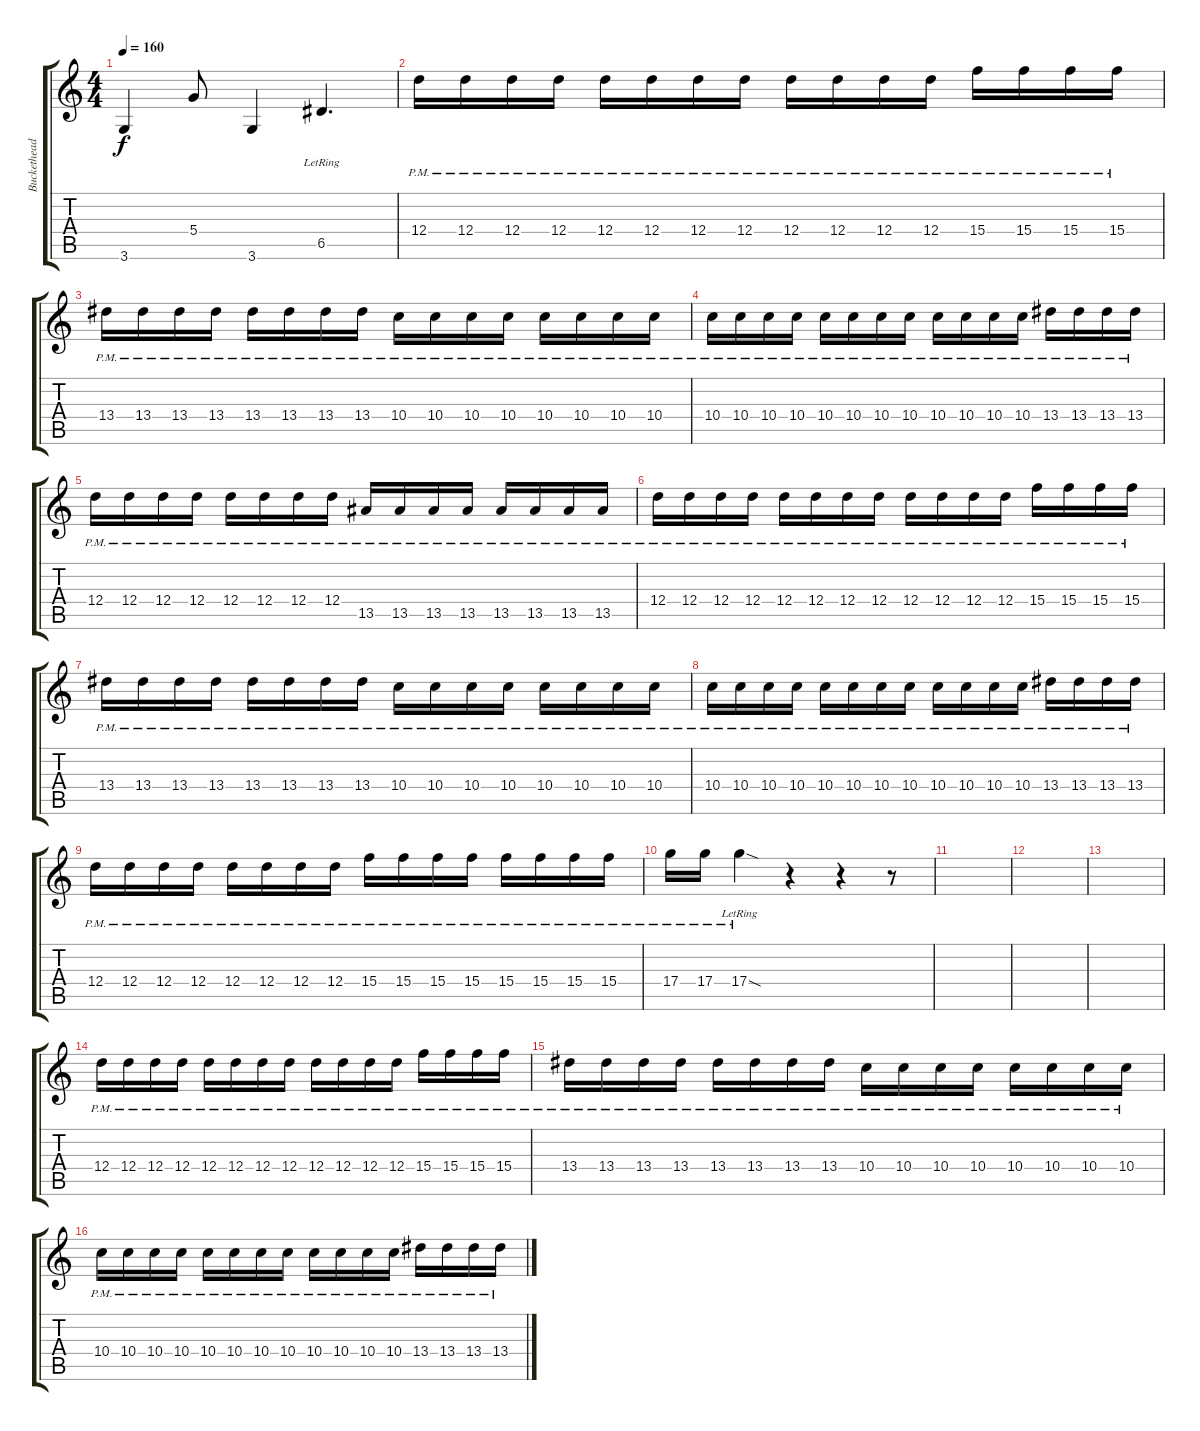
\track ("Buckethead" "Buckethead") {instrument distortionguitar}
\staff {score tabs}
\tuning (E4 B3 G3 D3 A2 E2) {hide}
\ts (4 4)
\tempo 160
\clef g2
\ks c
3.6.4{dy f} 5.4.8 3.6.4 6.5{lr}.4{d} |
12.4{pm}.16 12.4{pm}.16 12.4{pm}.16 12.4{pm}.16 12.4{pm}.16 12.4{pm}.16 12.4{pm}.16 12.4{pm}.16 12.4{pm}.16 12.4{pm}.16 12.4{pm}.16 12.4{pm}.16 15.4{pm}.16 15.4{pm}.16 15.4{pm}.16 15.4{pm}.16 |
13.4{pm}.16 13.4{pm}.16 13.4{pm}.16 13.4{pm}.16 13.4{pm}.16 13.4{pm}.16 13.4{pm}.16 13.4{pm}.16 10.4{pm}.16 10.4{pm}.16 10.4{pm}.16 10.4{pm}.16 10.4{pm}.16 10.4{pm}.16 10.4{pm}.16 10.4{pm}.16 |
10.4{pm}.16 10.4{pm}.16 10.4{pm}.16 10.4{pm}.16 10.4{pm}.16 10.4{pm}.16 10.4{pm}.16 10.4{pm}.16 10.4{pm}.16 10.4{pm}.16 10.4{pm}.16 10.4{pm}.16 13.4{pm}.16 13.4{pm}.16 13.4{pm}.16 13.4{pm}.16 |
12.4{pm}.16 12.4{pm}.16 12.4{pm}.16 12.4{pm}.16 12.4{pm}.16 12.4{pm}.16 12.4{pm}.16 12.4{pm}.16 13.5{pm}.16 13.5{pm}.16 13.5{pm}.16 13.5{pm}.16 13.5{pm}.16 13.5{pm}.16 13.5{pm}.16 13.5{pm}.16 |
12.4{pm}.16 12.4{pm}.16 12.4{pm}.16 12.4{pm}.16 12.4{pm}.16 12.4{pm}.16 12.4{pm}.16 12.4{pm}.16 12.4{pm}.16 12.4{pm}.16 12.4{pm}.16 12.4{pm}.16 15.4{pm}.16 15.4{pm}.16 15.4{pm}.16 15.4{pm}.16 |
13.4{pm}.16 13.4{pm}.16 13.4{pm}.16 13.4{pm}.16 13.4{pm}.16 13.4{pm}.16 13.4{pm}.16 13.4{pm}.16 10.4{pm}.16 10.4{pm}.16 10.4{pm}.16 10.4{pm}.16 10.4{pm}.16 10.4{pm}.16 10.4{pm}.16 10.4{pm}.16 |
10.4{pm}.16 10.4{pm}.16 10.4{pm}.16 10.4{pm}.16 10.4{pm}.16 10.4{pm}.16 10.4{pm}.16 10.4{pm}.16 10.4{pm}.16 10.4{pm}.16 10.4{pm}.16 10.4{pm}.16 13.4{pm}.16 13.4{pm}.16 13.4{pm}.16 13.4{pm}.16 |
12.4{pm}.16 12.4{pm}.16 12.4{pm}.16 12.4{pm}.16 12.4{pm}.16 12.4{pm}.16 12.4{pm}.16 12.4{pm}.16 15.4{pm}.16 15.4{pm}.16 15.4{pm}.16 15.4{pm}.16 15.4{pm}.16 15.4{pm}.16 15.4{pm}.16 15.4{pm}.16 |
17.4{pm}.16 17.4{pm}.16 17.4{sod pm lr}.4 r.4 r.4 r.8 |
|
|
|
12.4{pm}.16 12.4{pm}.16 12.4{pm}.16 12.4{pm}.16 12.4{pm}.16 12.4{pm}.16 12.4{pm}.16 12.4{pm}.16 12.4{pm}.16 12.4{pm}.16 12.4{pm}.16 12.4{pm}.16 15.4{pm}.16 15.4{pm}.16 15.4{pm}.16 15.4{pm}.16 |
13.4{pm}.16 13.4{pm}.16 13.4{pm}.16 13.4{pm}.16 13.4{pm}.16 13.4{pm}.16 13.4{pm}.16 13.4{pm}.16 10.4{pm}.16 10.4{pm}.16 10.4{pm}.16 10.4{pm}.16 10.4{pm}.16 10.4{pm}.16 10.4{pm}.16 10.4{pm}.16 |
10.4{pm}.16 10.4{pm}.16 10.4{pm}.16 10.4{pm}.16 10.4{pm}.16 10.4{pm}.16 10.4{pm}.16 10.4{pm}.16 10.4{pm}.16 10.4{pm}.16 10.4{pm}.16 10.4{pm}.16 13.4{pm}.16 13.4{pm}.16 13.4{pm}.16 13.4{pm}.16
